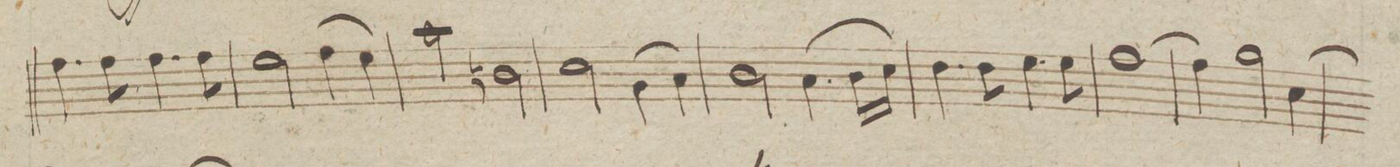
**kern	**dynam
*I"Violino 1mo	*
*clefG2	*
*k[b-]	*
*met(c|)	*
*M2/2	*
4.ff\	.
8ff\	.
4.ff\	.
8ff\	.
=7	=7
*2\right	*
2ee\	.
(4ff\	.
4ee\)	.
=8	=8
2aa\	.
2bn\	.
=9	=9
2cc\	.
(4g\	.
4a\)	.
=10	=10
2b-\	.
(4.a\	.
16b-\LL	.
16cc\JJ)	.
=11	=11
4.dd\	.
8dd\	.
4.ee\	.
8ee\	.
=12	=12
[1ff	.
=13	=13
4ff\]	.
2gg\	.
[4cc\	.
=14	=14
*-	*-
